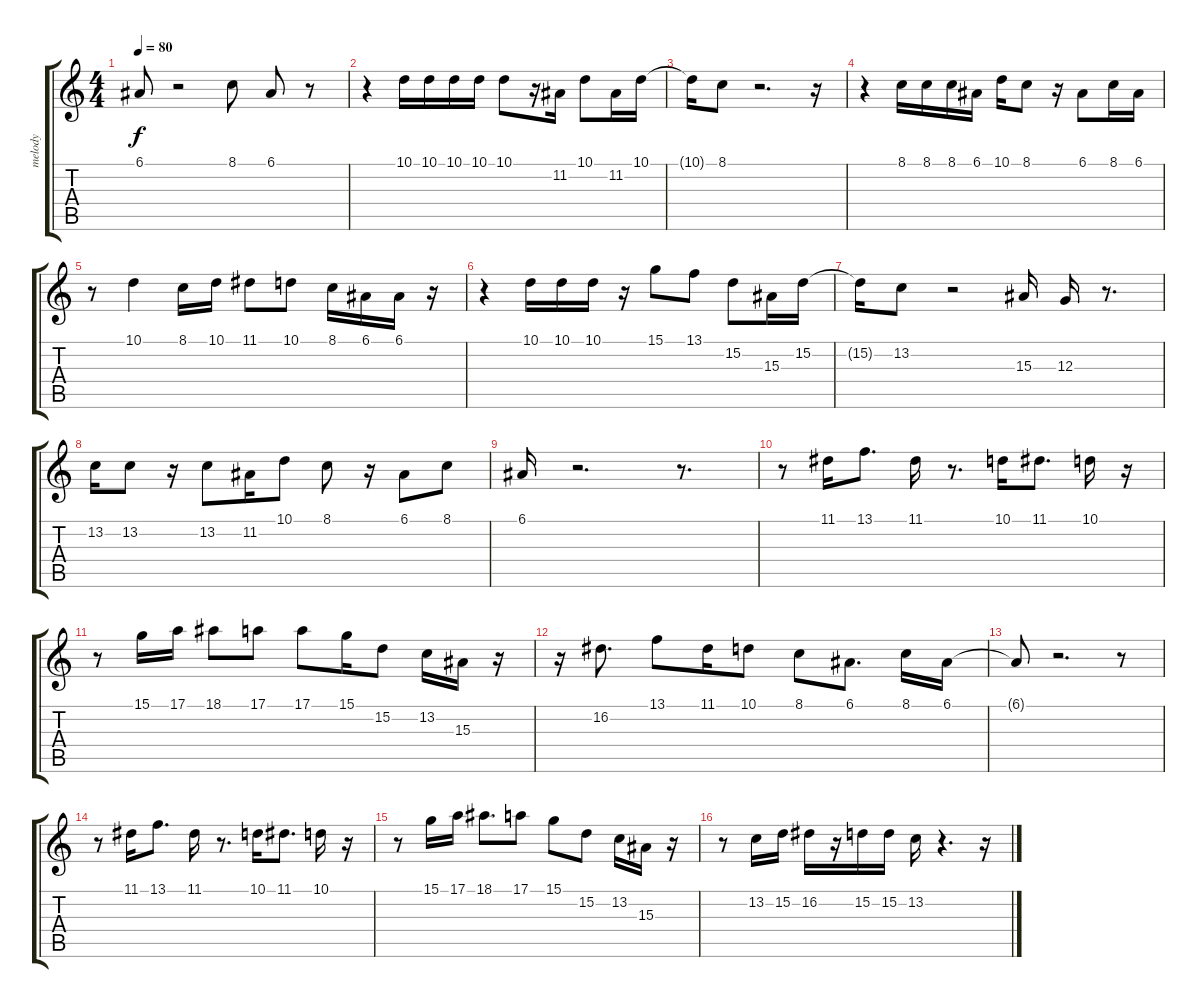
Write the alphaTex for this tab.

\track ("melody" "melody") {instrument ocarina}
\staff {score tabs}
\tuning (E4 B3 G3 D3 A2 E2) {hide}
\ts (4 4)
\tempo 80
\clef g2
\ks c
6.1.8{dy f} r.2 8.1.8 6.1.8 r.8 |
r.4 10.1.16 10.1.16 10.1.16 10.1.16 10.1.8 r.16 11.2.16 10.1.8 11.2.16 10.1.16 |
10.1{t}.16 8.1.8 r.2{d} r.16 |
r.4 8.1.16 8.1.16 8.1.16 6.1.16 10.1.16 8.1.8 r.16 6.1.8 8.1.16 6.1.16 |
r.8 10.1.4 8.1.16 10.1.16 11.1.8 10.1.8 8.1.16 6.1.16 6.1.16 r.16 |
r.4 10.1.16 10.1.16 10.1.16 r.16 15.1.8 13.1.8 15.2.8 15.3.16 15.2.16 |
15.2{t}.16 13.2.8 r.2 15.3.16 12.3.16 r.8{d} |
13.2.16 13.2.8 r.16 13.2.8 11.2.16 10.1.8 8.1.8 r.16 6.1.8 8.1.8 |
6.1.16 r.2{d} r.8{d} |
r.8 11.1.16 13.1.8{d} 11.1.16 r.8{d} 10.1.16 11.1.8{d} 10.1.16 r.16 |
r.8 15.1.16 17.1.16 18.1.8 17.1.8 17.1.8 15.1.16 15.2.8 13.2.16 15.3.16 r.16 |
r.16 16.2.8{d} 13.1.8 11.1.16 10.1.8 8.1.8 6.1.8{d} 8.1.16 6.1.16 |
6.1{t}.8 r.2{d} r.8 |
r.8 11.1.16 13.1.8{d} 11.1.16 r.8{d} 10.1.16 11.1.8{d} 10.1.16 r.16 |
r.8 15.1.16 17.1.16 18.1.8{d} 17.1.8 15.1.8 15.2.8 13.2.16 15.3.16 r.16 |
r.8 13.2.16 15.2.16 16.2.16 r.16 15.2.16 15.2.16 13.2.16 r.4{d} r.16
